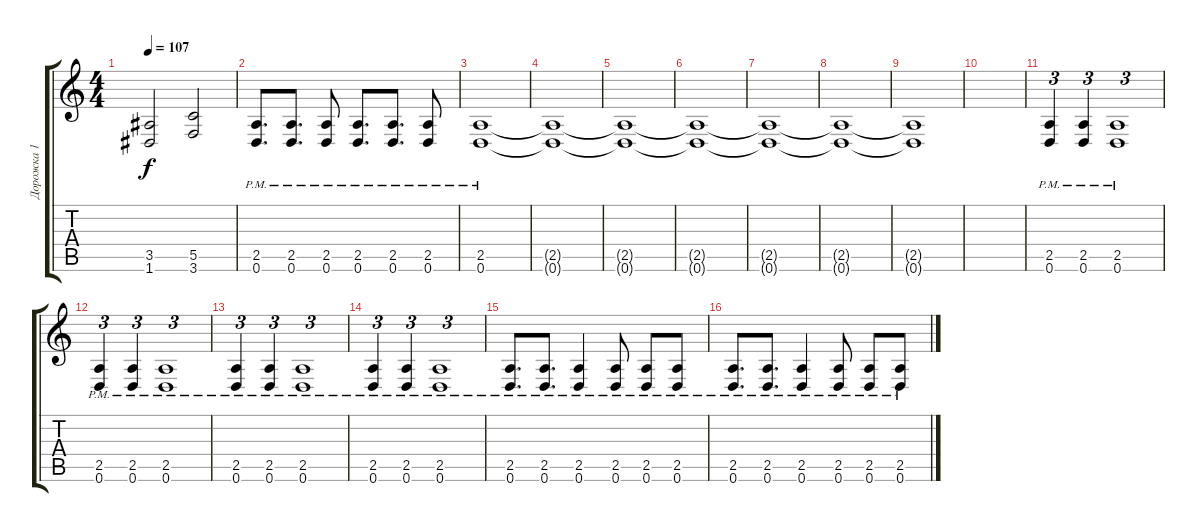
\track ("Дорожка 1" "Дорожка 1") {instrument distortionguitar}
\staff {score tabs}
\tuning (D4 A3 F3 C3 G2 D2) {hide}
\ts (4 4)
\tempo 107
\clef g2
\ks c
(3.5 1.6).2{dy f} (5.5 3.6).2 |
(2.5{pm} 0.6{pm}).8{d} (2.5{pm} 0.6{pm}).8{d} (2.5{pm} 0.6{pm}).8 (2.5{pm} 0.6{pm}).8{d} (2.5{pm} 0.6{pm}).8{d} (2.5{pm} 0.6{pm}).8 |
(2.5{pm} 0.6{pm}).1 |
(2.5{t} 0.6{t}).1 |
(2.5{t} 0.6{t}).1 |
(2.5{t} 0.6{t}).1 |
(2.5{t} 0.6{t}).1 |
(2.5{t} 0.6{t}).1 |
(2.5{t} 0.6{t}).1 |
|
(2.5{pm} 0.6{pm}).4{tu (3 2)} (2.5{pm} 0.6{pm}).4{tu (3 2)} (2.5{pm} 0.6{pm}).1{tu (3 2)} |
(2.5{pm} 0.6{pm}).4{tu (3 2)} (2.5{pm} 0.6{pm}).4{tu (3 2)} (2.5{pm} 0.6{pm}).1{tu (3 2)} |
(2.5{pm} 0.6{pm}).4{tu (3 2)} (2.5{pm} 0.6{pm}).4{tu (3 2)} (2.5{pm} 0.6{pm}).1{tu (3 2)} |
(2.5{pm} 0.6{pm}).4{tu (3 2)} (2.5{pm} 0.6{pm}).4{tu (3 2)} (2.5{pm} 0.6{pm}).1{tu (3 2)} |
(2.5{pm} 0.6{pm}).8{d} (2.5{pm} 0.6{pm}).8{d} (2.5{pm} 0.6{pm}).4 (2.5{pm} 0.6{pm}).8 (2.5{pm} 0.6{pm}).8 (2.5{pm} 0.6{pm}).8 |
(2.5{pm} 0.6{pm}).8{d} (2.5{pm} 0.6{pm}).8{d} (2.5{pm} 0.6{pm}).4 (2.5{pm} 0.6{pm}).8 (2.5{pm} 0.6{pm}).8 (2.5{pm} 0.6{pm}).8
